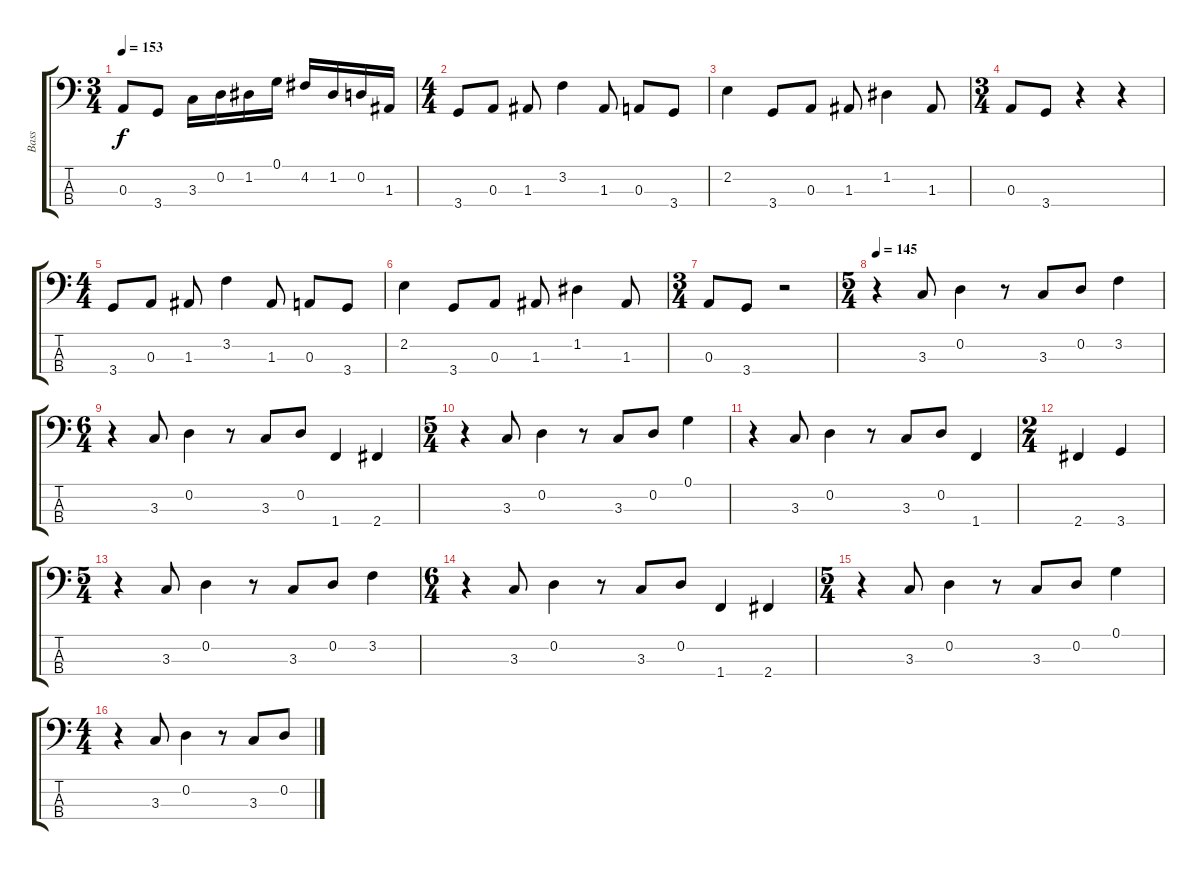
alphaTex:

\track ("Bass" "Bass") {instrument electricbassfinger}
\staff {score tabs}
\tuning (G2 D2 A1 E1) {hide}
\ts (3 4)
\tempo 153
\clef f4
\ks c
0.3.8{dy f} 3.4.8 3.3.16 0.2.16 1.2.16 0.1.16 4.2.16 1.2.16 0.2.16 1.3.16 |
\ts (4 4)
3.4.8 0.3.8 1.3.8 3.2.4 1.3.8 0.3.8 3.4.8 |
2.2.4 3.4.8 0.3.8 1.3.8 1.2.4 1.3.8 |
\ts (3 4)
0.3.8 3.4.8 r.4 r.4 |
\ts (4 4)
3.4.8 0.3.8 1.3.8 3.2.4 1.3.8 0.3.8 3.4.8 |
2.2.4 3.4.8 0.3.8 1.3.8 1.2.4 1.3.8 |
\ts (3 4)
0.3.8 3.4.8 r.2 |
\ts (5 4)
\tempo 145
r.4 3.3.8 0.2.4 r.8 3.3.8 0.2.8 3.2.4 |
\ts (6 4)
r.4 3.3.8 0.2.4 r.8 3.3.8 0.2.8 1.4.4 2.4.4 |
\ts (5 4)
r.4 3.3.8 0.2.4 r.8 3.3.8 0.2.8 0.1.4 |
r.4 3.3.8 0.2.4 r.8 3.3.8 0.2.8 1.4.4 |
\ts (2 4)
2.4.4 3.4.4 |
\ts (5 4)
r.4 3.3.8 0.2.4 r.8 3.3.8 0.2.8 3.2.4 |
\ts (6 4)
r.4 3.3.8 0.2.4 r.8 3.3.8 0.2.8 1.4.4 2.4.4 |
\ts (5 4)
r.4 3.3.8 0.2.4 r.8 3.3.8 0.2.8 0.1.4 |
\ts (4 4)
r.4 3.3.8 0.2.4 r.8 3.3.8 0.2.8
